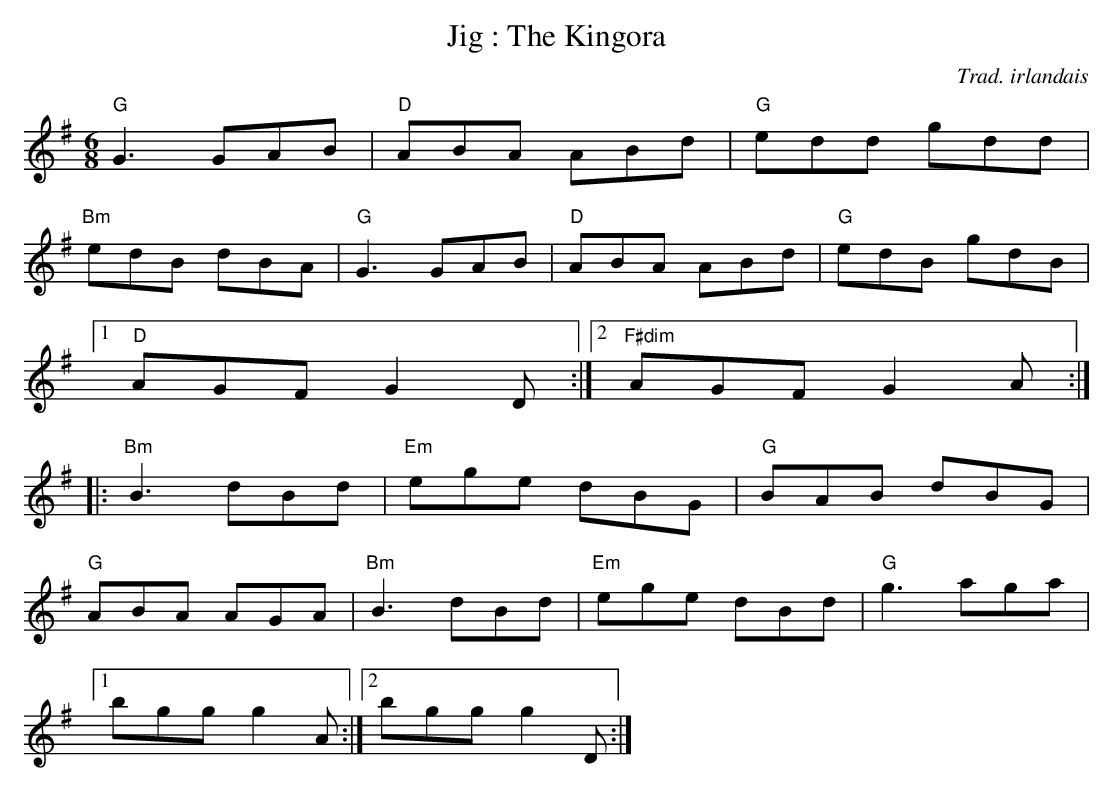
X:1
T:Jig : The Kingora
C: Trad. irlandais
M:6/8
L:1/8
K:G
"G"G3 GAB | "D"ABA ABd | "G"edd gdd |
"Bm"edB dBA | "G"G3 GAB | "D"ABA ABd | "G"edB gdB |1
"D"AGF G2 D :|2 "F#dim"AGF G2 A ::
"Bm"B3 dBd | "Em"ege dBG | "G"BAB dBG |
"G"ABA AGA | "Bm"B3 dBd | "Em"ege dBd | "G"g3 aga |1
bgg g2 A :|2 bgg g2 D :|
